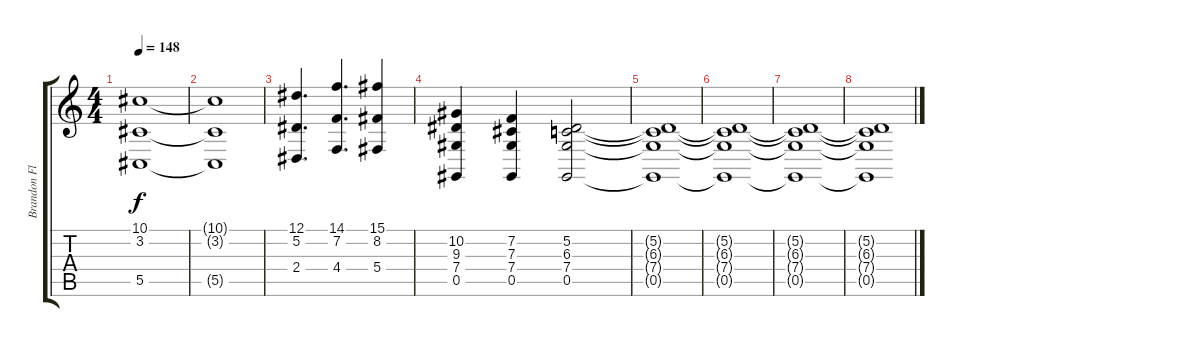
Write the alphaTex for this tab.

\track ("Brandon Flowers - Synthesizer 2" "Brandon Fl") {instrument pad2warm}
\staff {score tabs}
\tuning (Eb4 Bb3 Gb3 Db3 Ab2 Eb2) {hide}
\ts (4 4)
\tempo 148
\clef g2
\ks c
(10.1 3.2 5.5).1{dy f} |
(10.1{t} 3.2{t} 5.5{t}).1 |
(12.1 5.2 2.4).4{d} (14.1 7.2 4.4).4{d} (15.1 8.2 5.4).4 |
(10.2 9.3 7.4 0.5).4 (7.2 7.3 7.4 0.5).4 (5.2 6.3 7.4 0.5).2 |
(5.2{t} 6.3{t} 7.4{t} 0.5{t}).1 |
(5.2{t} 6.3{t} 7.4{t} 0.5{t}).1 |
(5.2{t} 6.3{t} 7.4{t} 0.5{t}).1 |
(5.2{t} 6.3{t} 7.4{t} 0.5{t}).1
